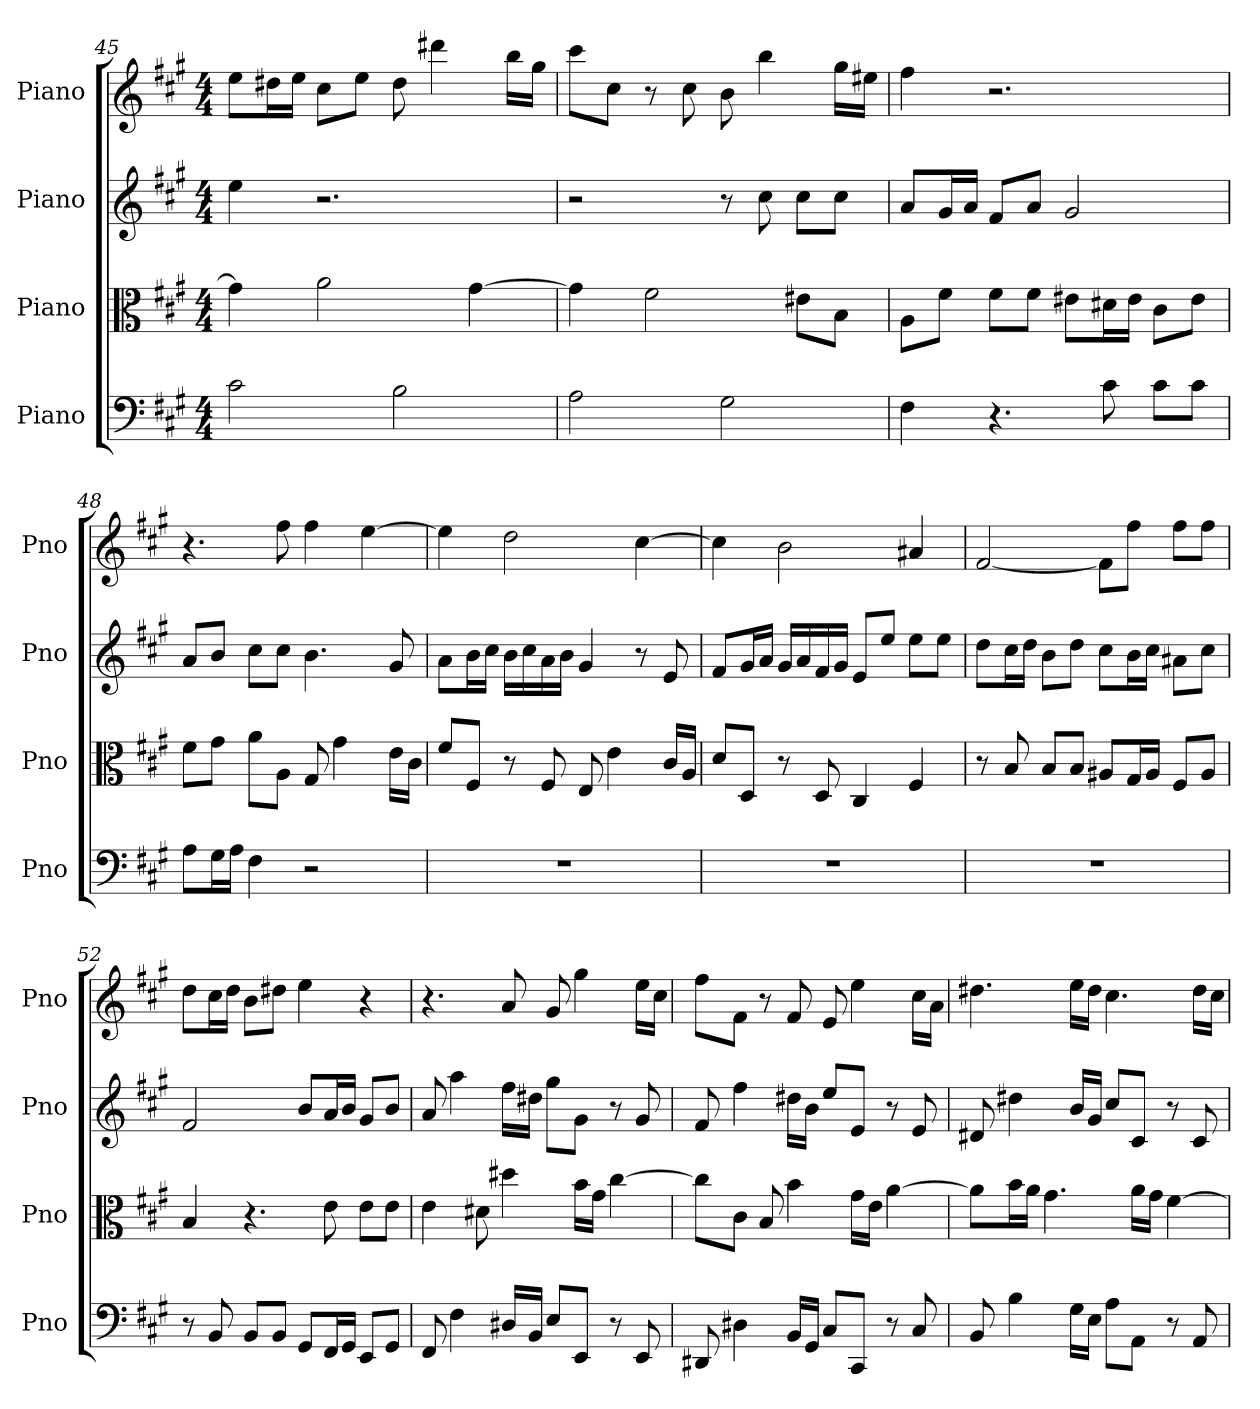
**kern	**kern	**kern	**kern
*part4	*part3	*part2	*part1
*staff4	*staff3	*staff2	*staff1
*I"Piano	*I"Piano	*I"Piano	*I"Piano
*I'Pno	*I'Pno	*I'Pno	*I'Pno
*clefF4	*clefC3	*clefG2	*clefG2
*k[f#c#g#]	*k[f#c#g#]	*k[f#c#g#]	*k[f#c#g#]
*M4/4	*M4/4	*M4/4	*M4/4
=45	=45	=45	=45
2c#\	4g#\]	4ee\	8ee\L
.	.	.	16dd#X\L
.	.	.	16ee\JJ
.	2a\	2.r	8cc#\L
.	.	.	8ee\J
2B\	.	.	8dd#\
.	.	.	4ddd#X\
.	[4g#\	.	.
.	.	.	16bb\LL
.	.	.	16gg#\JJ
!!LO:PB:g=z
=46	=46	=46	=46
2A\	4g#\]	2r	8ccc#\L
.	.	.	8cc#\J
.	2f#\	.	8r
.	.	.	8cc#\
2G#\	.	8r	8b\
.	.	8cc#\	4bb\
.	8e#X\L	8cc#\L	.
.	8B\J	8cc#\J	16gg#\LL
.	.	.	16ee#X\JJ
=47	=47	=47	=47
4F#\	8A\L	8a/L	4ff#\
.	8f#\J	16g#/L	.
.	.	16a/JJ	.
4.r	8f#\L	8f#/L	2.r
.	8f#\J	8a/J	.
.	8e#X\L	2g#/	.
8c#\	16d#X\L	.	.
.	16e#\JJ	.	.
8c#\L	8c#\L	.	.
8c#\J	8e#\J	.	.
=48	=48	=48	=48
8A\L	8f#\L	8a/L	4.r
16G#\L	8g#\J	8b/J	.
16A\JJ	.	.	.
4F#\	8a\L	8cc#\L	.
.	8A\J	8cc#\J	8ff#\
2r	8G#/	4.b\	4ff#\
.	4g#\	.	.
.	.	.	[4ee\
.	16e\LL	8g#/	.
.	16c#\JJ	.	.
!!LO:LB:g=z
=49	=49	=49	=49
1r	8f#/L	8a\L	4ee\]
.	8F#/J	16b\L	.
.	.	16cc#\JJ	.
.	8r	16b\LL	2dd\
.	.	16cc#\	.
.	8F#/	16a\	.
.	.	16b\JJ	.
.	8E/	4g#/	.
.	4e\	.	.
.	.	8r	[4cc#\
.	16c#/LL	8e/	.
.	16A/JJ	.	.
=50	=50	=50	=50
1r	8d/L	8f#/L	4cc#\]
.	8D/J	16g#/L	.
.	.	16a/JJ	.
.	8r	16g#/LL	2b\
.	.	16a/	.
.	8D/	16f#/	.
.	.	16g#/JJ	.
.	4C#/	8e/L	.
.	.	8ee/J	.
.	4F#/	8ee\L	4a#X/
.	.	8ee\J	.
=51	=51	=51	=51
1r	8r	8dd\L	[2f#/
.	8B/	16cc#\L	.
.	.	16dd\JJ	.
.	8B/L	8b\L	.
.	8B/J	8dd\J	.
.	8A#X/L	8cc#\L	8f#\L]
.	16G#/L	16b\L	8ff#\J
.	16A#/JJ	16cc#\JJ	.
.	8F#/L	8a#X\L	8ff#\L
.	8A#/J	8cc#\J	8ff#\J
!!LO:LB:g=z
=52	=52	=52	=52
8r	4B/	2f#/	8dd\L
8BB/	.	.	16cc#\L
.	.	.	16dd\JJ
8BB/L	4.r	.	8b\L
8BB/J	.	.	8dd#X\J
8GG#/L	.	8b/L	4ee\
16FF#/L	8e\	16a/L	.
16GG#/JJ	.	16b/JJ	.
8EE/L	8e\L	8g#/L	4r
8GG#/J	8e\J	8b/J	.
=53	=53	=53	=53
8FF#/	4e\	8a/	4.r
4F#\	.	4aa\	.
.	8d#X\	.	.
16D#X/LL	4dd#X\	16ff#\LL	8a/
16BB/JJ	.	16dd#X\JJ	.
8E/L	.	8gg#\L	8g#/
8EE/J	16b\LL	8g#\J	4gg#\
.	16g#\JJ	.	.
8r	[4cc#\	8r	.
8EE/	.	8g#/	16ee\LL
.	.	.	16cc#\JJ
=54	=54	=54	=54
8DD#X/	8cc#\L]	8f#/	8ff#\L
4D#X\	8c#\J	4ff#\	8f#\J
.	8B/	.	8r
16BB/LL	4b\	16dd#X\LL	8f#/
16GG#/JJ	.	16b\JJ	.
8C#/L	.	8ee/L	8e/
8CC#/J	16g#\LL	8e/J	4ee\
.	16e\JJ	.	.
8r	[4a\	8r	.
8C#/	.	8e/	16cc#\LL
.	.	.	16a\JJ
!!LO:PB:g=z
=55	=55	=55	=55
8BB/	8a\L]	8d#X/	4.dd#X\
4B\	16b\L	4dd#X\	.
.	16a\JJ	.	.
.	4.g#\	.	.
16G#\LL	.	16b/LL	16ee\LL
16E\JJ	.	16g#/JJ	16dd#\JJ
8A\L	.	8cc#/L	4.cc#\
8AA\J	16a\LL	8c#/J	.
.	16g#\JJ	.	.
8r	[4f#\	8r	.
8AA/	.	8c#/	16dd#\LL
.	.	.	16cc#\JJ
=	=	=	=
*-	*-	*-	*-
